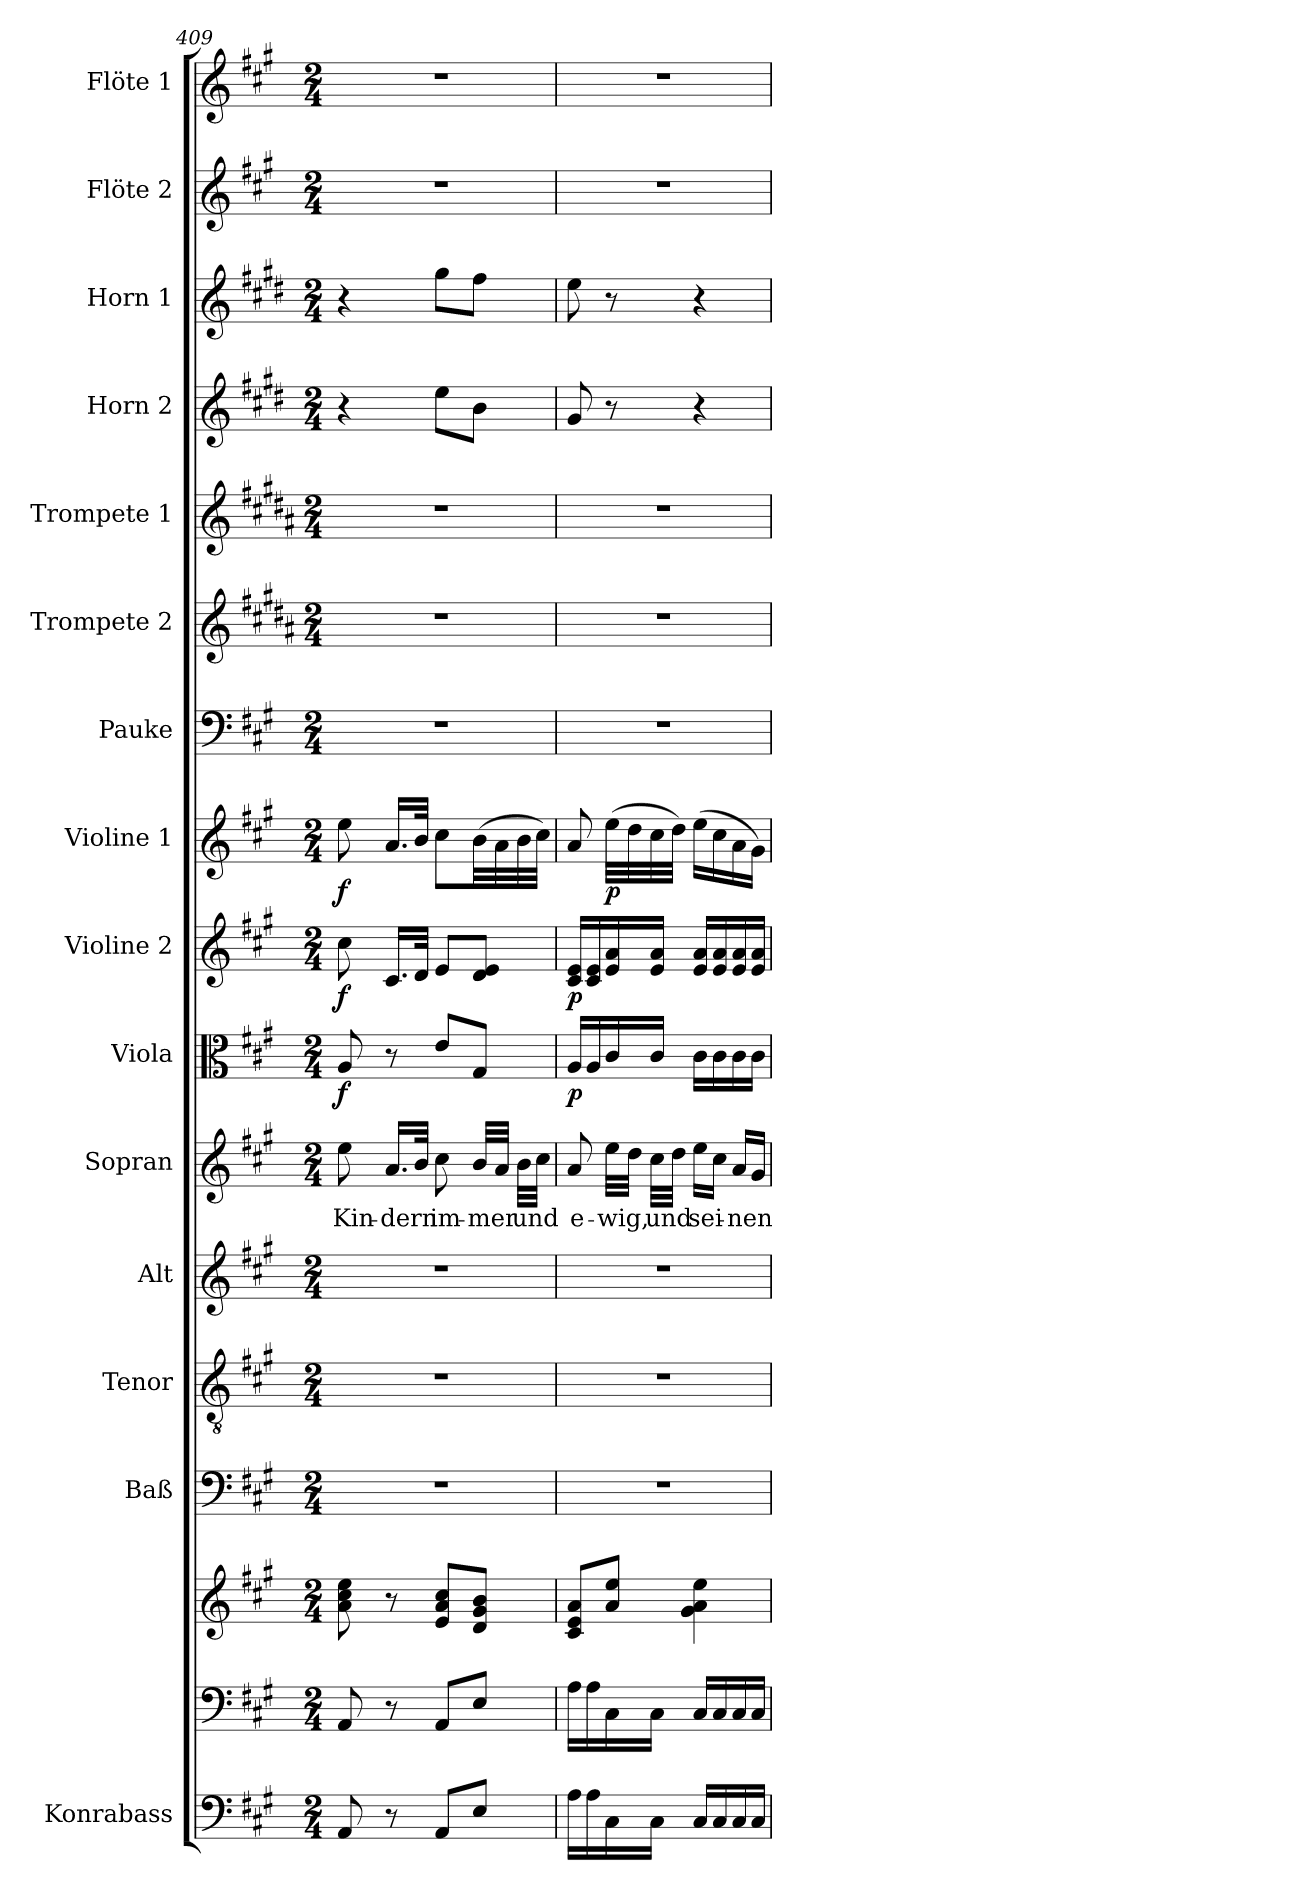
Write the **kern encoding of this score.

**kern	**kern	**kern	**kern	**kern	**kern	**kern	**text	**kern	**dynam	**kern	**dynam	**kern	**dynam	**kern	**kern	**kern	**kern	**kern	**kern	**kern
*part16	*part15	*part15	*part14	*part13	*part12	*part11	*part11	*part10	*part10	*part9	*part9	*part8	*part8	*part7	*part6	*part5	*part4	*part3	*part2	*part1
*staff17	*staff16	*staff15	*staff14	*staff13	*staff12	*staff11	*staff11	*staff10	*staff10	*staff9	*staff9	*staff8	*staff8	*staff7	*staff6	*staff5	*staff4	*staff3	*staff2	*staff1
*I"Konrabass	*	*	*I"Baß	*I"Tenor	*I"Alt	*I"Sopran	*	*I"Viola	*	*I"Violine 2	*	*I"Violine 1	*	*I"Pauke	*I"Trompete 2	*I"Trompete 1	*I"Horn 2	*I"Horn 1	*I"Flöte 2	*I"Flöte 1
*I'Kb.	*	*	*I'Baß	*I'Ten	*I'Alt	*I'Sop	*	*I'Vla.	*	*I'Vln. 2	*	*I'Vln. 1	*	*I'Pk.	*I'Trp. 2	*I'Trp. 1	*I'Hrn. 2	*I'Hrn. 1	*I'Fl. 2	*I'Fl. 1
!!LO:PB:g=z
*clefF4	*clefF4	*clefG2	*clefF4	*clefGv2	*clefG2	*clefG2	*	*clefC3	*	*clefG2	*	*clefG2	*	*clefF4	*clefG2	*clefG2	*clefG2	*clefG2	*clefG2	*clefG2
*ITrd7c12	*	*	*	*	*	*	*	*	*	*	*	*	*	*	*ITrd1c2	*ITrd1c2	*ITrd4c7	*ITrd4c7	*	*
*k[f#c#g#]	*k[f#c#g#]	*k[f#c#g#]	*k[f#c#g#]	*k[f#c#g#]	*k[f#c#g#]	*k[f#c#g#]	*	*k[f#c#g#]	*	*k[f#c#g#]	*	*k[f#c#g#]	*	*k[f#c#g#]	*k[f#c#g#]	*k[f#c#g#]	*k[f#c#g#]	*k[f#c#g#]	*k[f#c#g#]	*k[f#c#g#]
*A:	*A:	*A:	*A:	*A:	*A:	*A:	*	*A:	*	*A:	*	*A:	*	*A:	*A:	*A:	*A:	*A:	*A:	*A:
*M2/4	*M2/4	*M2/4	*M2/4	*M2/4	*M2/4	*M2/4	*	*M2/4	*	*M2/4	*	*M2/4	*	*M2/4	*M2/4	*M2/4	*M2/4	*M2/4	*M2/4	*M2/4
=409	=409	=409	=409	=409	=409	=409	=409	=409	=409	=409	=409	=409	=409	=409	=409	=409	=409	=409	=409	=409
!	!	!	!	!	!	!	!LO:LY:b	!	!LO:DY:b	!	!LO:DY:b	!	!LO:DY:b	!	!	!	!	!	!	!
8AAA/	8AA/	8a\ 8cc#\ 8ee\	2r	2r	2r	8ee\	Kin-	8A/	f	8cc#\	f	8ee\	f	2r	2r	2r	4r	4r	2r	2r
!	!	!	!	!	!	!	!LO:LY:b	!	!	!	!	!	!	!	!	!	!	!	!	!
8r	8r	8r	.	.	.	16.a/LL	-dern	8r	.	16.c#/LL	.	16.a/LL	.	.	.	.	.	.	.	.
.	.	.	.	.	.	32b/JJk	.	.	.	32d/JJk	.	32b/JJk	.	.	.	.	.	.	.	.
!	!	!	!	!	!	!	!LO:LY:b	!	!	!	!	!	!	!	!	!	!	!	!	!
8AAA/L	8AA/L	8e/ 8a/ 8cc#/L	.	.	.	8cc#\	im-	8e/L	.	8e/L	.	8cc#\L	.	.	.	.	8a\L	8cc#\L	.	.
!	!	!	!	!	!	!	!LO:LY:b	!	!	!	!	!	!	!	!	!	!	!	!	!
8EE/J	8E/J	8d/ 8g#/ 8b/J	.	.	.	32b/LLL	-mer	8G#/J	.	8d/ 8e/J	.	(>32b\LL	.	.	.	.	8e\J	8b\J	.	.
.	.	.	.	.	.	32a/JJJ	.	.	.	.	.	32a\	.	.	.	.	.	.	.	.
!	!	!	!	!	!	!	!LO:LY:b	!	!	!	!	!	!	!	!	!	!	!	!	!
.	.	.	.	.	.	32b\LLL	und	.	.	.	.	32b\	.	.	.	.	.	.	.	.
.	.	.	.	.	.	32cc#\JJJ	.	.	.	.	.	32cc#\JJJ)	.	.	.	.	.	.	.	.
=410	=410	=410	=410	=410	=410	=410	=410	=410	=410	=410	=410	=410	=410	=410	=410	=410	=410	=410	=410	=410
!	!	!	!	!	!	!	!LO:LY:b	!	!LO:DY:b	!	!LO:DY:b	!	!	!	!	!	!	!	!	!
16AA\LL	16A\LL	8c#/ 8e/ 8a/L	2r	2r	2r	8a/	e-	16A/LL	p	16c#/ 16e/LL	p	8a/	.	2r	2r	2r	8c#/	8a\	2r	2r
16AA\	16A\	.	.	.	.	.	.	16A/	.	16c#/ 16e/	.	.	.	.	.	.	.	.	.	.
!	!	!	!	!	!	!	!LO:LY:b	!	!	!	!	!	!LO:DY:b	!	!	!	!	!	!	!
16CC#\	16C#\	8a/ 8ee/J	.	.	.	32ee\LLL	-wig,	16c#/	.	16e/ 16a/	.	(>32ee\LLL	p	.	.	.	8r	8r	.	.
.	.	.	.	.	.	32dd\JJJ	.	.	.	.	.	32dd\	.	.	.	.	.	.	.	.
!	!	!	!	!	!	!	!LO:LY:b	!	!	!	!	!	!	!	!	!	!	!	!	!
16CC#\JJ	16C#\JJ	.	.	.	.	32cc#\LLL	und	16c#/JJ	.	16e/ 16a/JJ	.	32cc#\	.	.	.	.	.	.	.	.
.	.	.	.	.	.	32dd\JJJ	.	.	.	.	.	32dd\JJJ)	.	.	.	.	.	.	.	.
!	!	!	!	!	!	!	!LO:LY:b	!	!	!	!	!	!	!	!	!	!	!	!	!
16CC#/LL	16C#/LL	4g#\ 4a\ 4ee\	.	.	.	16ee\LL	sei-	16c#\LL	.	16e/ 16a/LL	.	(>16ee\LL	.	.	.	.	4r	4r	.	.
16CC#/	16C#/	.	.	.	.	16cc#\JJ	.	16c#\	.	16e/ 16a/	.	16cc#\	.	.	.	.	.	.	.	.
!	!	!	!	!	!	!	!LO:LY:b	!	!	!	!	!	!	!	!	!	!	!	!	!
16CC#/	16C#/	.	.	.	.	16a/LL	-nen	16c#\	.	16e/ 16a/	.	16a\	.	.	.	.	.	.	.	.
16CC#/JJ	16C#/JJ	.	.	.	.	16g#/JJ	.	16c#\JJ	.	16e/ 16a/JJ	.	16g#\JJ)	.	.	.	.	.	.	.	.
=	=	=	=	=	=	=	=	=	=	=	=	=	=	=	=	=	=	=	=	=
*-	*-	*-	*-	*-	*-	*-	*-	*-	*-	*-	*-	*-	*-	*-	*-	*-	*-	*-	*-	*-
